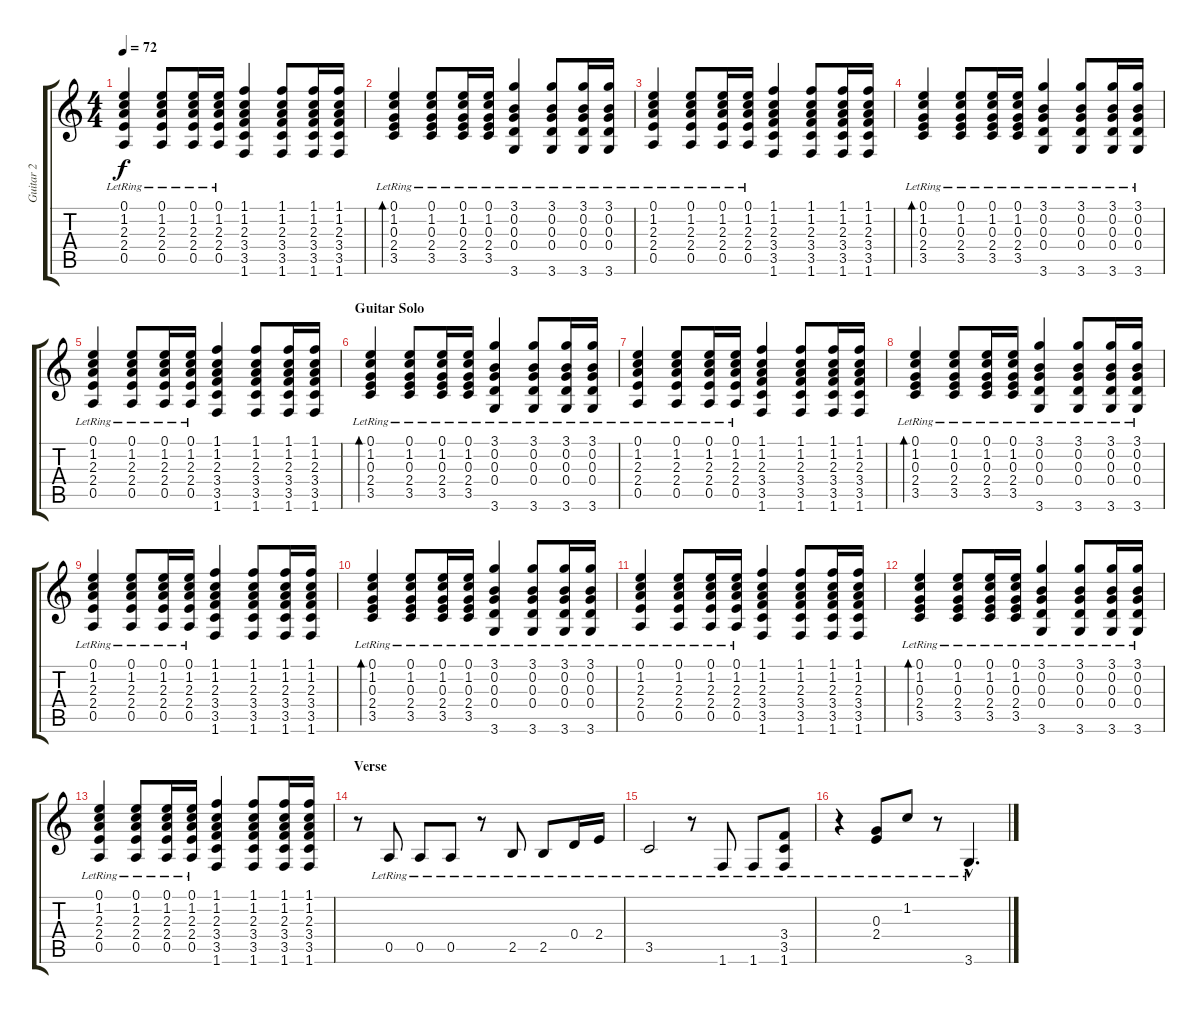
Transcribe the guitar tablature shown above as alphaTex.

\track ("Guitar 2" "Guitar 2") {instrument electricguitarclean}
\staff {score tabs}
\tuning (E4 B3 G3 D3 A2 E2) {hide}
\ts (4 4)
\tempo 72
\clef g2
\ks c
(0.1{lr} 1.2{lr} 2.3{lr} 2.4{lr} 0.5{lr}).4{dy f} (0.1{lr} 1.2{lr} 2.3{lr} 2.4{lr} 0.5{lr}).8 (0.1{lr} 1.2{lr} 2.3{lr} 2.4{lr} 0.5{lr}).16 (0.1{lr} 1.2{lr} 2.3{lr} 2.4{lr} 0.5{lr}).16 (1.1 1.2 2.3 3.4 3.5 1.6).4 (1.1 1.2 2.3 3.4 3.5 1.6).8 (1.1 1.2 2.3 3.4 3.5 1.6).16 (1.1 1.2 2.3 3.4 3.5 1.6).16 |
(0.1{lr} 1.2{lr} 0.3{lr} 2.4{lr} 3.5{lr}).4{bd 60} (0.1{lr} 1.2{lr} 0.3{lr} 2.4{lr} 3.5{lr}).8 (0.1 1.2 0.3{lr} 2.4{lr} 3.5{lr}).16 (0.1{lr} 1.2{lr} 0.3{lr} 2.4{lr} 3.5{lr}).16 (3.1{lr} 0.2{lr} 0.3{lr} 0.4{lr} 3.6{lr}).4 (3.1{lr} 0.2{lr} 0.3{lr} 0.4{lr} 3.6{lr}).8 (3.1 0.2{lr} 0.3{lr} 0.4{lr} 3.6{lr}).16 (3.1{lr} 0.2{lr} 0.3{lr} 0.4{lr} 3.6{lr}).16 |
(0.1{lr} 1.2{lr} 2.3{lr} 2.4{lr} 0.5{lr}).4 (0.1{lr} 1.2{lr} 2.3{lr} 2.4{lr} 0.5{lr}).8 (0.1{lr} 1.2{lr} 2.3{lr} 2.4{lr} 0.5{lr}).16 (0.1{lr} 1.2{lr} 2.3{lr} 2.4{lr} 0.5{lr}).16 (1.1 1.2 2.3 3.4 3.5 1.6).4 (1.1 1.2 2.3 3.4 3.5 1.6).8 (1.1 1.2 2.3 3.4 3.5 1.6).16 (1.1 1.2 2.3 3.4 3.5 1.6).16 |
(0.1{lr} 1.2{lr} 0.3{lr} 2.4{lr} 3.5{lr}).4{bd 60} (0.1{lr} 1.2{lr} 0.3{lr} 2.4{lr} 3.5{lr}).8 (0.1 1.2 0.3{lr} 2.4{lr} 3.5{lr}).16 (0.1{lr} 1.2{lr} 0.3{lr} 2.4{lr} 3.5{lr}).16 (3.1{lr} 0.2{lr} 0.3{lr} 0.4{lr} 3.6{lr}).4 (3.1{lr} 0.2{lr} 0.3{lr} 0.4{lr} 3.6{lr}).8 (3.1 0.2{lr} 0.3{lr} 0.4{lr} 3.6{lr}).16 (3.1{lr} 0.2{lr} 0.3{lr} 0.4{lr} 3.6{lr}).16 |
(0.1{lr} 1.2{lr} 2.3{lr} 2.4{lr} 0.5{lr}).4 (0.1{lr} 1.2{lr} 2.3{lr} 2.4{lr} 0.5{lr}).8 (0.1{lr} 1.2{lr} 2.3{lr} 2.4{lr} 0.5{lr}).16 (0.1{lr} 1.2{lr} 2.3{lr} 2.4{lr} 0.5{lr}).16 (1.1 1.2 2.3 3.4 3.5 1.6).4 (1.1 1.2 2.3 3.4 3.5 1.6).8 (1.1 1.2 2.3 3.4 3.5 1.6).16 (1.1 1.2 2.3 3.4 3.5 1.6).16 |
\section ("" "Guitar Solo")
(0.1{lr} 1.2{lr} 0.3{lr} 2.4{lr} 3.5{lr}).4{bd 60} (0.1{lr} 1.2{lr} 0.3{lr} 2.4{lr} 3.5{lr}).8 (0.1 1.2 0.3{lr} 2.4{lr} 3.5{lr}).16 (0.1{lr} 1.2{lr} 0.3{lr} 2.4{lr} 3.5{lr}).16 (3.1{lr} 0.2{lr} 0.3{lr} 0.4{lr} 3.6{lr}).4 (3.1{lr} 0.2{lr} 0.3{lr} 0.4{lr} 3.6{lr}).8 (3.1 0.2{lr} 0.3{lr} 0.4{lr} 3.6{lr}).16 (3.1{lr} 0.2{lr} 0.3{lr} 0.4{lr} 3.6{lr}).16 |
(0.1{lr} 1.2{lr} 2.3{lr} 2.4{lr} 0.5{lr}).4 (0.1{lr} 1.2{lr} 2.3{lr} 2.4{lr} 0.5{lr}).8 (0.1{lr} 1.2{lr} 2.3{lr} 2.4{lr} 0.5{lr}).16 (0.1{lr} 1.2{lr} 2.3{lr} 2.4{lr} 0.5{lr}).16 (1.1 1.2 2.3 3.4 3.5 1.6).4 (1.1 1.2 2.3 3.4 3.5 1.6).8 (1.1 1.2 2.3 3.4 3.5 1.6).16 (1.1 1.2 2.3 3.4 3.5 1.6).16 |
(0.1{lr} 1.2{lr} 0.3{lr} 2.4{lr} 3.5{lr}).4{bd 60} (0.1{lr} 1.2{lr} 0.3{lr} 2.4{lr} 3.5{lr}).8 (0.1 1.2 0.3{lr} 2.4{lr} 3.5{lr}).16 (0.1{lr} 1.2{lr} 0.3{lr} 2.4{lr} 3.5{lr}).16 (3.1{lr} 0.2{lr} 0.3{lr} 0.4{lr} 3.6{lr}).4 (3.1{lr} 0.2{lr} 0.3{lr} 0.4{lr} 3.6{lr}).8 (3.1 0.2{lr} 0.3{lr} 0.4{lr} 3.6{lr}).16 (3.1{lr} 0.2{lr} 0.3{lr} 0.4{lr} 3.6{lr}).16 |
(0.1{lr} 1.2{lr} 2.3{lr} 2.4{lr} 0.5{lr}).4 (0.1{lr} 1.2{lr} 2.3{lr} 2.4{lr} 0.5{lr}).8 (0.1{lr} 1.2{lr} 2.3{lr} 2.4{lr} 0.5{lr}).16 (0.1{lr} 1.2{lr} 2.3{lr} 2.4{lr} 0.5{lr}).16 (1.1 1.2 2.3 3.4 3.5 1.6).4 (1.1 1.2 2.3 3.4 3.5 1.6).8 (1.1 1.2 2.3 3.4 3.5 1.6).16 (1.1 1.2 2.3 3.4 3.5 1.6).16 |
(0.1{lr} 1.2{lr} 0.3{lr} 2.4{lr} 3.5{lr}).4{bd 60} (0.1{lr} 1.2{lr} 0.3{lr} 2.4{lr} 3.5{lr}).8 (0.1 1.2 0.3{lr} 2.4{lr} 3.5{lr}).16 (0.1{lr} 1.2{lr} 0.3{lr} 2.4{lr} 3.5{lr}).16 (3.1{lr} 0.2{lr} 0.3{lr} 0.4{lr} 3.6{lr}).4 (3.1{lr} 0.2{lr} 0.3{lr} 0.4{lr} 3.6{lr}).8 (3.1 0.2{lr} 0.3{lr} 0.4{lr} 3.6{lr}).16 (3.1{lr} 0.2{lr} 0.3{lr} 0.4{lr} 3.6{lr}).16 |
(0.1{lr} 1.2{lr} 2.3{lr} 2.4{lr} 0.5{lr}).4 (0.1{lr} 1.2{lr} 2.3{lr} 2.4{lr} 0.5{lr}).8 (0.1{lr} 1.2{lr} 2.3{lr} 2.4{lr} 0.5{lr}).16 (0.1{lr} 1.2{lr} 2.3{lr} 2.4{lr} 0.5{lr}).16 (1.1 1.2 2.3 3.4 3.5 1.6).4 (1.1 1.2 2.3 3.4 3.5 1.6).8 (1.1 1.2 2.3 3.4 3.5 1.6).16 (1.1 1.2 2.3 3.4 3.5 1.6).16 |
(0.1{lr} 1.2{lr} 0.3{lr} 2.4{lr} 3.5{lr}).4{bd 60} (0.1{lr} 1.2{lr} 0.3{lr} 2.4{lr} 3.5{lr}).8 (0.1 1.2 0.3{lr} 2.4{lr} 3.5{lr}).16 (0.1{lr} 1.2{lr} 0.3{lr} 2.4{lr} 3.5{lr}).16 (3.1{lr} 0.2{lr} 0.3{lr} 0.4{lr} 3.6{lr}).4 (3.1{lr} 0.2{lr} 0.3{lr} 0.4{lr} 3.6{lr}).8 (3.1 0.2{lr} 0.3{lr} 0.4{lr} 3.6{lr}).16 (3.1{lr} 0.2{lr} 0.3{lr} 0.4{lr} 3.6{lr}).16 |
(0.1{lr} 1.2{lr} 2.3{lr} 2.4{lr} 0.5{lr}).4 (0.1{lr} 1.2{lr} 2.3{lr} 2.4{lr} 0.5{lr}).8 (0.1{lr} 1.2{lr} 2.3{lr} 2.4{lr} 0.5{lr}).16 (0.1{lr} 1.2{lr} 2.3{lr} 2.4{lr} 0.5{lr}).16 (1.1 1.2 2.3 3.4 3.5 1.6).4 (1.1 1.2 2.3 3.4 3.5 1.6).8 (1.1 1.2 2.3 3.4 3.5 1.6).16 (1.1 1.2 2.3 3.4 3.5 1.6).16 |
\section ("" "Verse")
r.8 0.5{lr}.8 0.5{lr}.8 0.5{lr}.8 r.8 2.5{lr}.8 2.5{lr}.8 0.4{lr}.16 2.4{lr}.16 |
3.5{lr}.2 r.8 1.6{lr}.8 1.6{lr}.8 (3.4{lr} 3.5{lr} 1.6{lr}).8 |
r.4 (0.3{lr} 2.4{lr}).8 1.2{lr}.8 r.8 3.6{hac lr}.4{d}
